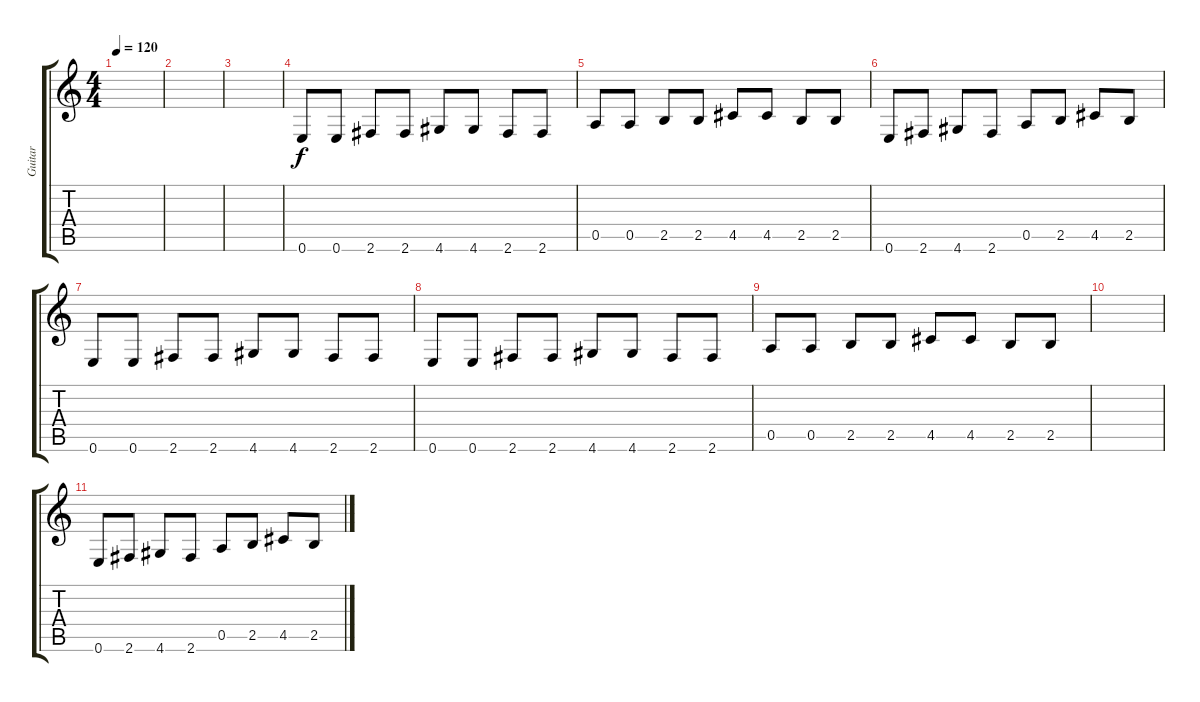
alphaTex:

\track ("Guitar" "Guitar") {instrument distortionguitar}
\staff {score tabs}
\tuning (E4 B3 G3 D3 A2 E2) {hide}
\ts (4 4)
\tempo 120
\clef g2
\ks c
|
|
|
0.6.8 0.6.8 2.6.8 2.6.8 4.6.8 4.6.8 2.6.8 2.6.8 |
0.5.8 0.5.8 2.5.8 2.5.8 4.5.8 4.5.8 2.5.8 2.5.8 |
0.6.8 2.6.8 4.6.8 2.6.8 0.5.8 2.5.8 4.5.8 2.5.8 |
0.6.8 0.6.8 2.6.8 2.6.8 4.6.8 4.6.8 2.6.8 2.6.8 |
0.6.8 0.6.8 2.6.8 2.6.8 4.6.8 4.6.8 2.6.8 2.6.8 |
0.5.8 0.5.8 2.5.8 2.5.8 4.5.8 4.5.8 2.5.8 2.5.8 |
|
0.6.8 2.6.8 4.6.8 2.6.8 0.5.8 2.5.8 4.5.8 2.5.8
